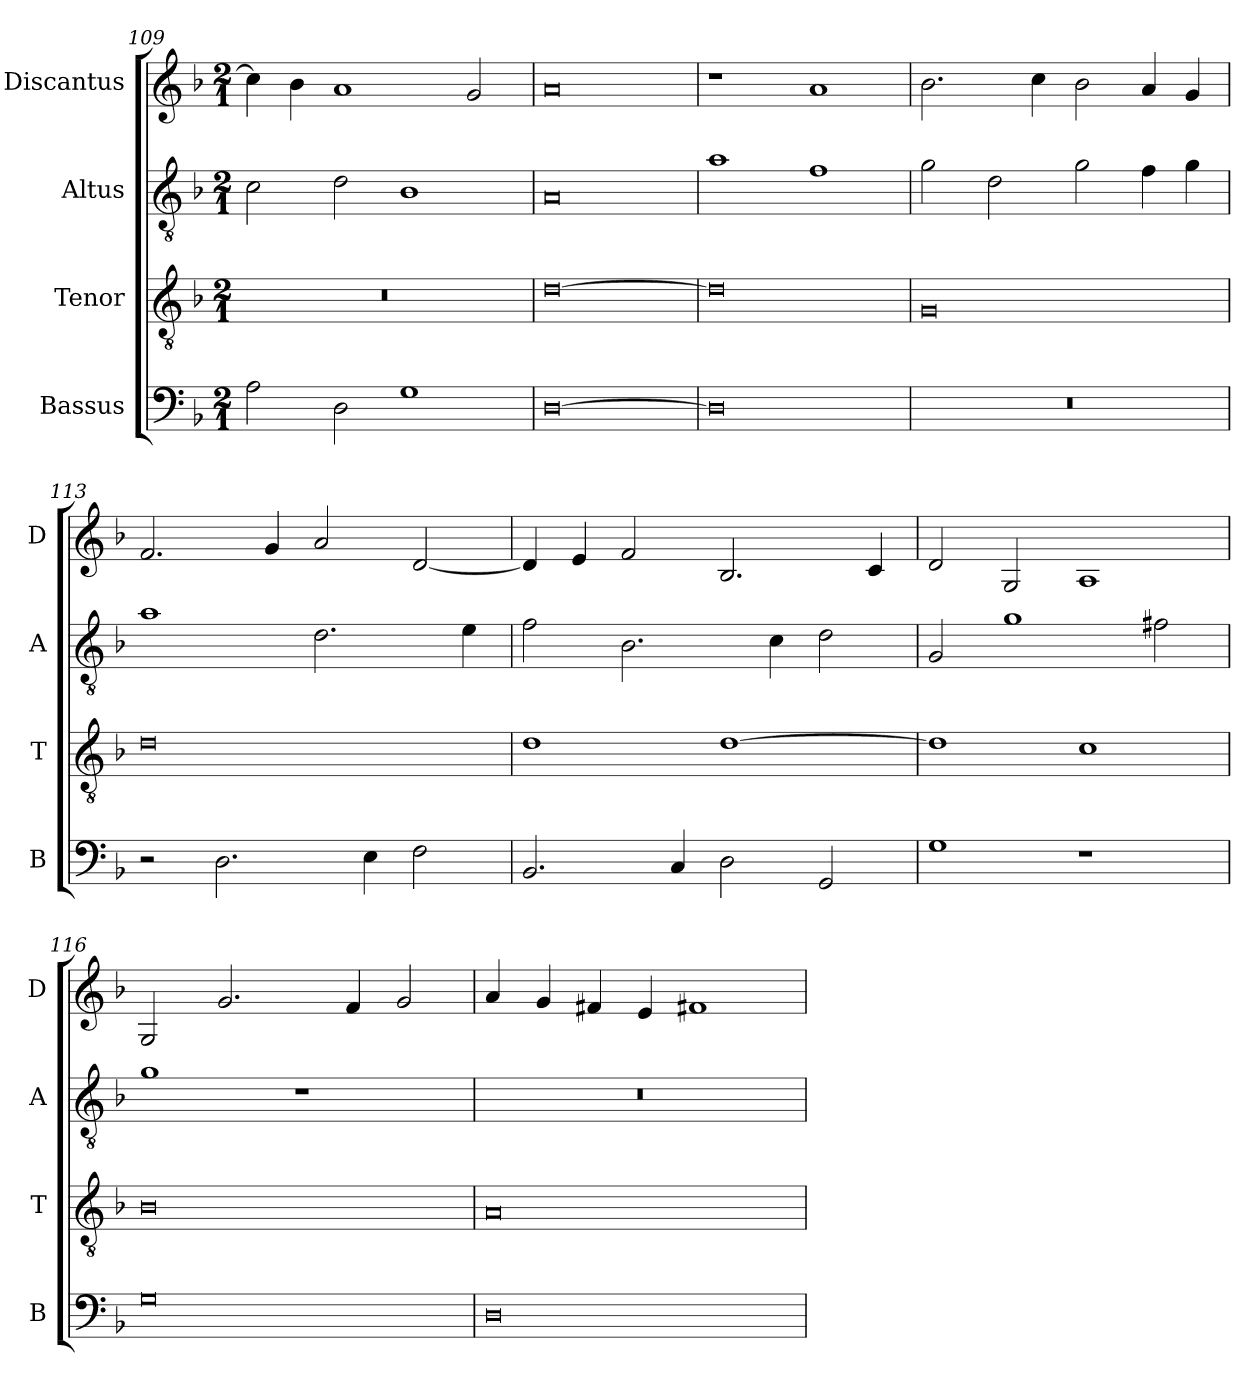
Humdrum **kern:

**kern	**kern	**kern	**kern
*part4	*part3	*part2	*part1
*staff4	*staff3	*staff2	*staff1
*I"Bassus	*I"Tenor	*I"Altus	*I"Discantus
*I'B	*I'T	*I'A	*I'D
*clefF4	*clefGv2	*clefGv2	*clefG2
*k[b-]	*k[b-]	*k[b-]	*k[b-]
*M2/1	*M2/1	*M2/1	*M2/1
=109	=109	=109	=109
2A\	0r	2c\	4cc\]
.	.	.	4b-\
2D\	.	2d\	1a
1G	.	1B-	.
.	.	.	2g/
=110	=110	=110	=110
[0D	[0d	0A	0a
=111	=111	=111	=111
0D]	0d]	1a	1r
.	.	1f	1a
=112	=112	=112	=112
0r	0G	2g\	2.b-\
.	.	2d\	.
.	.	.	4cc\
.	.	2g\	2b-\
.	.	4f\	4a/
.	.	4g\	4g/
=113	=113	=113	=113
2r	0d	1a	2.f/
2.D\	.	.	.
.	.	.	4g/
.	.	2.d\	2a/
4E\	.	.	.
2F\	.	.	[2d/
.	.	4e\	.
=114	=114	=114	=114
2.BB-/	1d	2f\	4d/]
.	.	.	4e/
.	.	2.B-\	2f/
4C/	.	.	.
2D\	[1d	.	2.B-/
.	.	4c\	.
2GG/	.	2d\	.
.	.	.	4c/
=115	=115	=115	=115
1G	1d]	2G/	2d/
.	.	1g	2G/
1r	1c	.	1A
.	.	2f#X\	.
=116	=116	=116	=116
0G	0B-	1g	2G/
.	.	.	2.g/
.	.	1r	.
.	.	.	4f/
.	.	.	2g/
=117	=117	=117	=117
0D	0A	0r	4a/
.	.	.	4g/
.	.	.	4f#X/
.	.	.	4e/
.	.	.	1f#X
=	=	=	=
*-	*-	*-	*-
